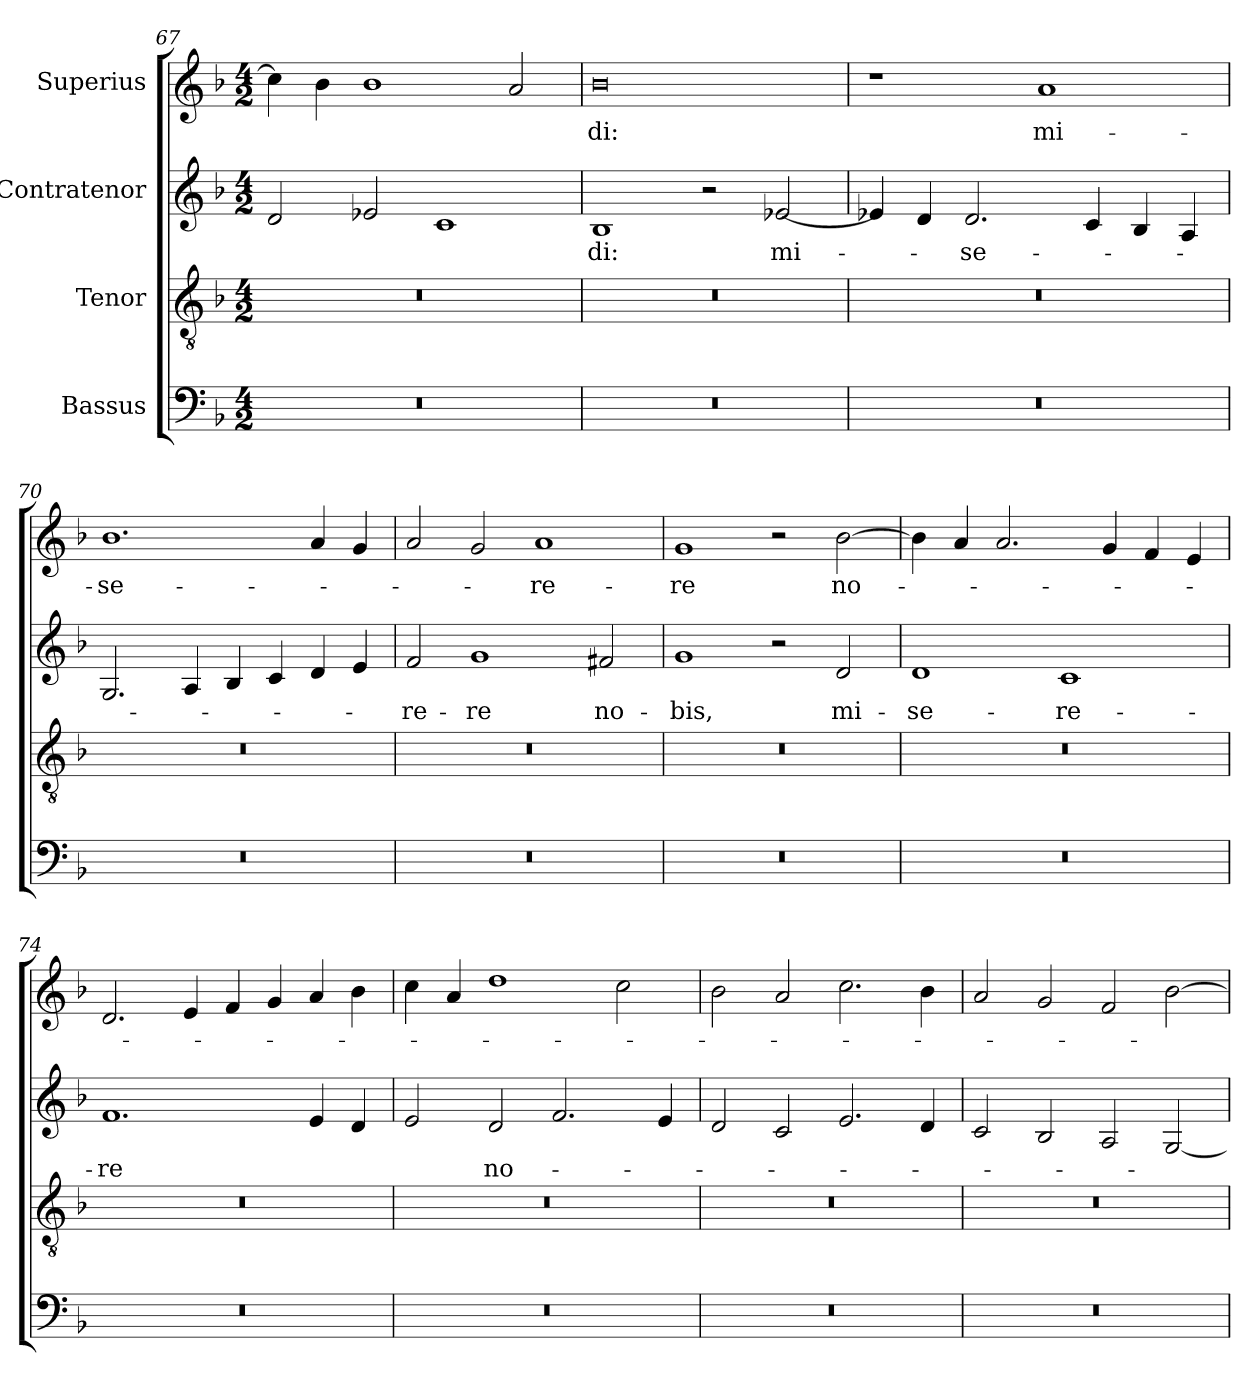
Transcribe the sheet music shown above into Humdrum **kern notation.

**kern	**kern	**kern	**text	**kern	**text
*part4	*part3	*part2	*part2	*part1	*part1
*staff4	*staff3	*staff2	*staff2	*staff1	*staff1
*I"Bassus	*I"Tenor	*I"Contratenor	*	*I"Superius	*
*clefF4	*clefGv2	*clefG2	*	*clefG2	*
*k[b-]	*k[b-]	*k[b-]	*	*k[b-]	*
*M4/2	*M4/2	*M4/2	*	*M4/2	*
=67	=67	=67	=67	=67	=67
0r	0r	2d/	.	4cc\]	.
.	.	.	.	4b-\	.
.	.	2e-X/	.	1b-\	.
.	.	1c/	.	.	.
.	.	.	.	2a/	.
=68	=68	=68	=68	=68	=68
0r	0r	1B-/	-di:	0b-\	-di:
.	.	2r	.	.	.
.	.	[2e-X/	mi-	.	.
=69	=69	=69	=69	=69	=69
0r	0r	4e-X/]	.	1r	.
.	.	4d/	.	.	.
.	.	2.d/	-se-	.	.
.	.	.	.	1a/	mi-
.	.	4c/	.	.	.
.	.	4B-/	.	.	.
.	.	4A/	.	.	.
=70	=70	=70	=70	=70	=70
0r	0r	2.G/	.	1.b-\	-se-
.	.	4A/	.	.	.
.	.	4B-/	.	.	.
.	.	4c/	.	.	.
.	.	4d/	.	4a/	.
.	.	4e/	.	4g/	.
=71	=71	=71	=71	=71	=71
0r	0r	2f/	-re-	2a/	.
.	.	1g/	-re	2g/	.
.	.	.	.	1a/	-re-
.	.	2f#X/	no-	.	.
=72	=72	=72	=72	=72	=72
0r	0r	1g/	-bis,	1g/	-re
.	.	2r	.	2r	.
.	.	2d/	mi-	[2b-\	no-
=73	=73	=73	=73	=73	=73
0r	0r	1d/	-se-	4b-\]	.
.	.	.	.	4a/	.
.	.	.	.	2.a/	.
.	.	1c/	-re-	.	.
.	.	.	.	4g/	.
.	.	.	.	4f/	.
.	.	.	.	4e/	.
=74	=74	=74	=74	=74	=74
0r	0r	1.f/	-re	2.d/	.
.	.	.	.	4e/	.
.	.	.	.	4f/	.
.	.	.	.	4g/	.
.	.	4e/	.	4a/	.
.	.	4d/	.	4b-\	.
=75	=75	=75	=75	=75	=75
0r	0r	2e/	.	4cc\	.
.	.	.	.	4a/	.
.	.	2d/	no-	1dd\	.
.	.	2.f/	.	.	.
.	.	.	.	2cc\	.
.	.	4e/	.	.	.
=76	=76	=76	=76	=76	=76
0r	0r	2d/	.	2b-\	.
.	.	2c/	.	2a/	.
.	.	2.e/	.	2.cc\	.
.	.	4d/	.	4b-\	.
=77	=77	=77	=77	=77	=77
0r	0r	2c/	.	2a/	.
.	.	2B-/	.	2g/	.
.	.	2A/	.	2f/	.
.	.	[2G/	.	[2b-\	.
=	=	=	=	=	=
*-	*-	*-	*-	*-	*-
